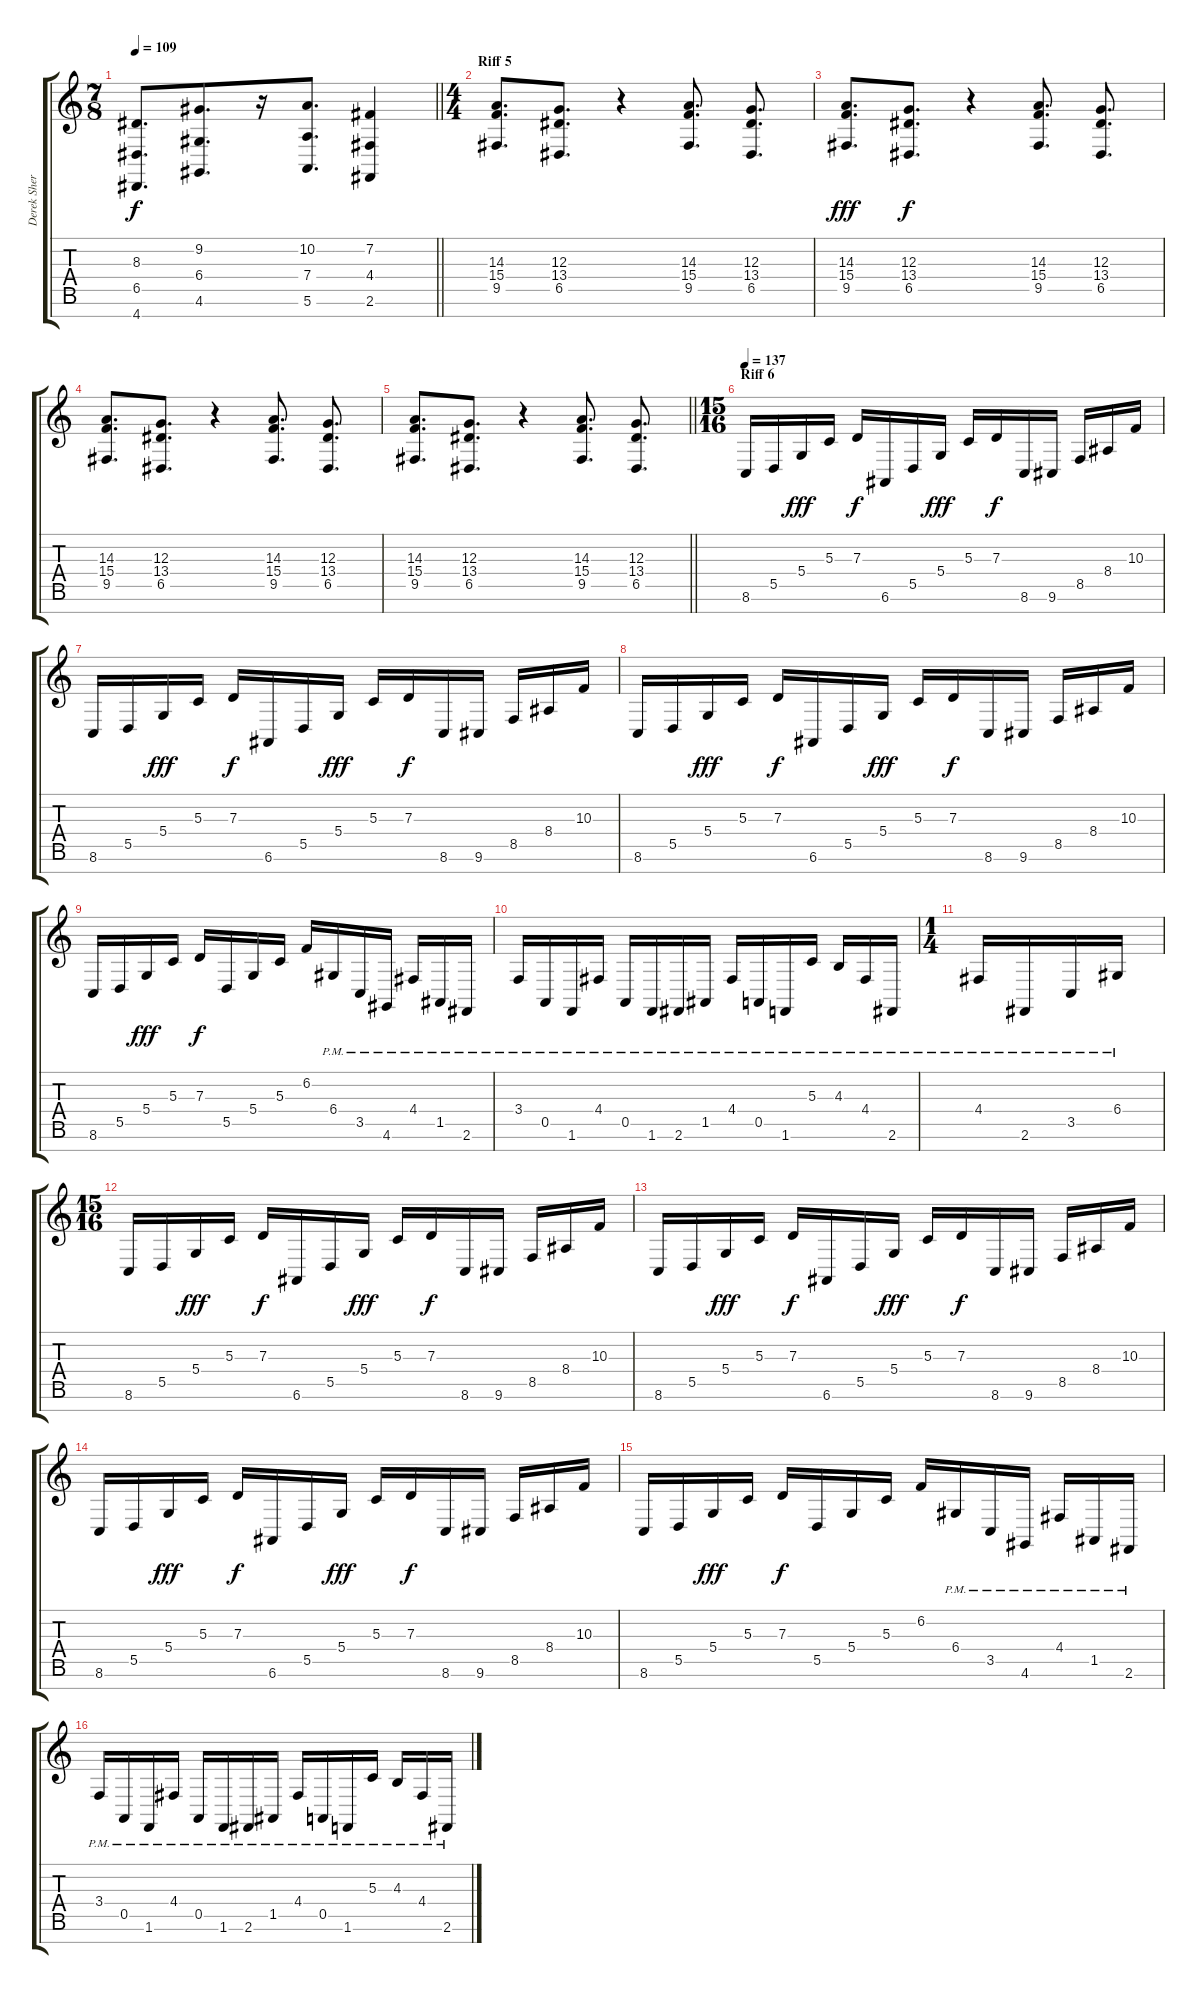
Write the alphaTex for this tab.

\track ("Derek Sherinian" "Derek Sher") {instrument pad1newage}
\staff {score tabs}
\tuning (E4 B3 G3 D3 A2 E2 B1) {hide}
\ts (7 8)
\tempo 109
\clef g2
\barLineRight lightlight
\ks c
(8.3 6.5 4.7).8{d dy f} (9.2 6.4 4.6).8{d} r.16 (10.2 7.4 5.6).8{d} (7.2 4.4 2.6).4 |
\ts (4 4)
\section ("" "Riff 5")
(14.3 15.4 9.5).8{d volume 14 instrument lead5charang} (12.3 13.4 6.5).8{d} r.4 (14.3 15.4 9.5).8{d} (12.3 13.4 6.5).8{d} |
(14.3 15.4 9.5).8{d dy fff} (12.3 13.4 6.5).8{d dy f} r.4 (14.3 15.4 9.5).8{d} (12.3 13.4 6.5).8{d} |
(14.3 15.4 9.5).8{d} (12.3 13.4 6.5).8{d} r.4 (14.3 15.4 9.5).8{d} (12.3 13.4 6.5).8{d} |
\barLineRight lightlight
(14.3 15.4 9.5).8{d} (12.3 13.4 6.5).8{d} r.4 (14.3 15.4 9.5).8{d} (12.3 13.4 6.5).8{d} |
\ts (15 16)
\section ("" "Riff 6")
\tempo 137
8.6.16{instrument acousticgrandpiano} 5.5.16 5.4.16{dy fff} 5.3.16 7.3.16{dy f} 6.6.16 5.5.16 5.4.16{dy fff} 5.3.16 7.3.16{dy f} 8.6.16 9.6.16 8.5.16 8.4.16 10.3.16 |
8.6.16 5.5.16 5.4.16{dy fff} 5.3.16 7.3.16{dy f} 6.6.16 5.5.16 5.4.16{dy fff} 5.3.16 7.3.16{dy f} 8.6.16 9.6.16 8.5.16 8.4.16 10.3.16 |
8.6.16 5.5.16 5.4.16{dy fff} 5.3.16 7.3.16{dy f} 6.6.16 5.5.16 5.4.16{dy fff} 5.3.16 7.3.16{dy f} 8.6.16 9.6.16 8.5.16 8.4.16 10.3.16 |
8.6.16 5.5.16 5.4.16{dy fff} 5.3.16 7.3.16{dy f} 5.5.16 5.4.16 5.3.16 6.2.16 6.4{pm}.16 3.5{pm}.16 4.6{pm}.16 4.4{pm}.16 1.5{pm}.16 2.6{pm}.16 |
3.4{pm}.16 0.5{pm}.16 1.6{pm}.16 4.4{pm}.16 0.5{pm}.16 1.6{pm}.16 2.6{pm}.16 1.5{pm}.16 4.4{pm}.16 0.5{pm}.16 1.6{pm}.16 5.3{pm}.16 4.3{pm}.16 4.4{pm}.16 2.6{pm}.16 |
\ts (1 4)
4.4{pm}.16 2.6{pm}.16 3.5{pm}.16 6.4{pm}.16 |
\ts (15 16)
8.6.16 5.5.16 5.4.16{dy fff} 5.3.16 7.3.16{dy f} 6.6.16 5.5.16 5.4.16{dy fff} 5.3.16 7.3.16{dy f} 8.6.16 9.6.16 8.5.16 8.4.16 10.3.16 |
8.6.16 5.5.16 5.4.16{dy fff} 5.3.16 7.3.16{dy f} 6.6.16 5.5.16 5.4.16{dy fff} 5.3.16 7.3.16{dy f} 8.6.16 9.6.16 8.5.16 8.4.16 10.3.16 |
8.6.16 5.5.16 5.4.16{dy fff} 5.3.16 7.3.16{dy f} 6.6.16 5.5.16 5.4.16{dy fff} 5.3.16 7.3.16{dy f} 8.6.16 9.6.16 8.5.16 8.4.16 10.3.16 |
8.6.16 5.5.16 5.4.16{dy fff} 5.3.16 7.3.16{dy f} 5.5.16 5.4.16 5.3.16 6.2.16 6.4{pm}.16 3.5{pm}.16 4.6{pm}.16 4.4{pm}.16 1.5{pm}.16 2.6{pm}.16 |
3.4{pm}.16 0.5{pm}.16 1.6{pm}.16 4.4{pm}.16 0.5{pm}.16 1.6{pm}.16 2.6{pm}.16 1.5{pm}.16 4.4{pm}.16 0.5{pm}.16 1.6{pm}.16 5.3{pm}.16 4.3{pm}.16 4.4{pm}.16 2.6{pm}.16
